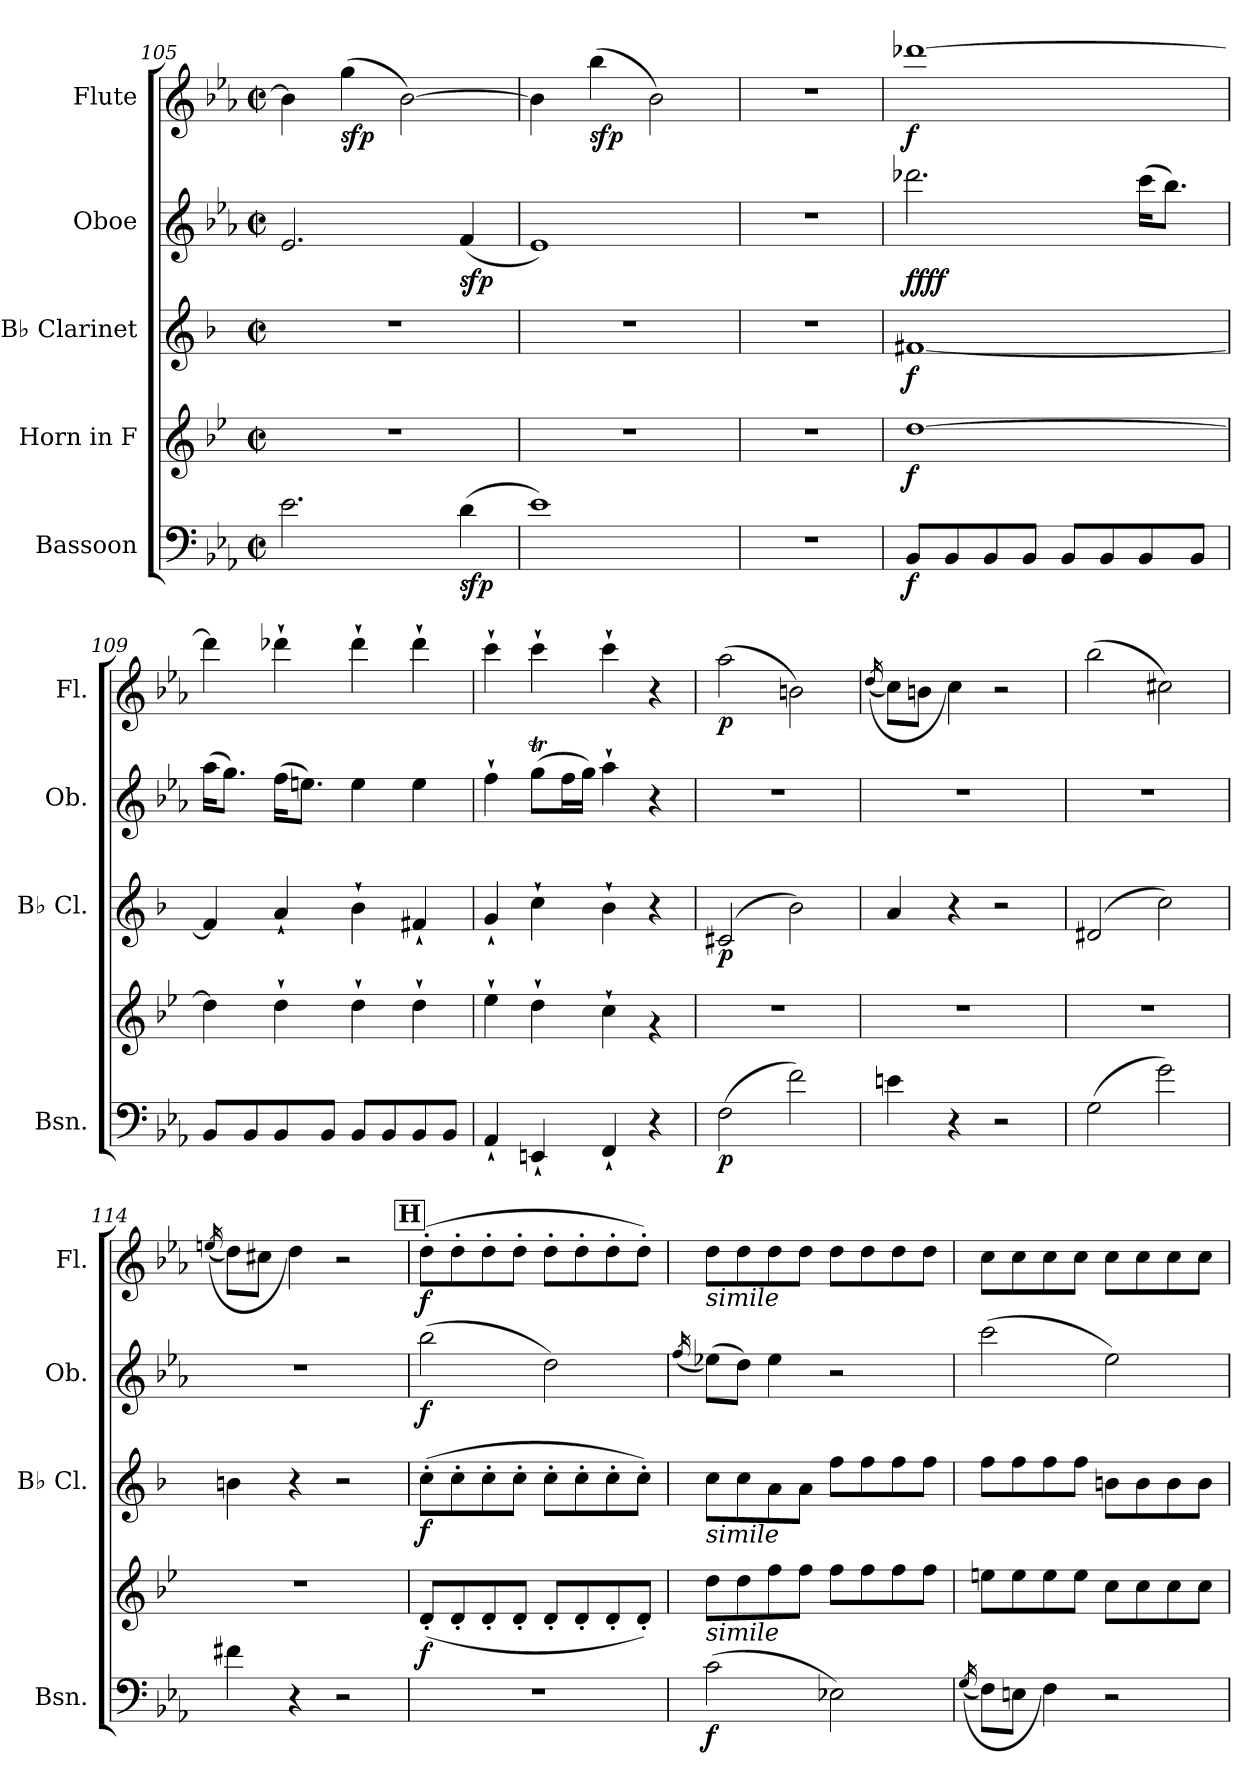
**kern	**dynam	**kern	**dynam	**kern	**dynam	**kern	**dynam	**kern	**dynam
*part5	*part5	*part4	*part4	*part3	*part3	*part2	*part2	*part1	*part1
*staff5	*staff5	*staff4	*staff4	*staff3	*staff3	*staff2	*staff2	*staff1	*staff1
*I"Bassoon	*	*I"Horn in F	*	*I"B♭ Clarinet	*	*I"Oboe	*	*I"Flute	*
*I'Bsn.	*	*	*	*I'B♭ Cl.	*	*I'Ob.	*	*I'Fl.	*
*clefF4	*	*clefG2	*	*clefG2	*	*clefG2	*	*clefG2	*
*	*	*ITrd4c7	*	*ITrd1c2	*	*	*	*	*
*k[b-e-a-]	*	*k[b-e-a-]	*	*k[b-e-a-]	*	*k[b-e-a-]	*	*k[b-e-a-]	*
*M2/2	*	*M2/2	*	*M2/2	*	*M2/2	*	*M2/2	*
*met(c|)	*	*met(c|)	*	*met(c|)	*	*met(c|)	*	*met(c|)	*
=105	=105	=105	=105	=105	=105	=105	=105	=105	=105
2.e-\	.	1r	.	1r	.	2.e-/	.	4b-\]	.
!	!	!	!	!	!	!	!	!	!LO:DY:b
.	.	.	.	.	.	.	.	(>4gg\	sfp
.	.	.	.	.	.	.	.	[2b-\)	.
!	!LO:DY:b	!	!	!	!	!	!LO:DY:b	!	!
(>4d\	sfp	.	.	.	.	(<4f/	sfp	.	.
=106	=106	=106	=106	=106	=106	=106	=106	=106	=106
1e-)	.	1r	.	1r	.	1e-)	.	4b-\]	.
!	!	!	!	!	!	!	!	!	!LO:DY:b
.	.	.	.	.	.	.	.	(>4bb-\	sfp
.	.	.	.	.	.	.	.	2b-\)	.
=107	=107	=107	=107	=107	=107	=107	=107	=107	=107
1r	.	1r	.	1r	.	1r	.	1r	.
!!LO:LB:g=z
=108	=108	=108	=108	=108	=108	=108	=108	=108	=108
!!LO:REH:place=s1:a:B:fs=14:t=G
*	*	*	*	*	*	*	*	*MM170	*
!	!LO:DY:b	!	!LO:DY:b	!	!LO:DY:b	!	!LO:DY:b	!	!
!	!	!	!	!	!	!	!LO:DY:n=1:b	!	!LO:DY:b
8BB-/L	f	[1g	f	[1en	f	2.ddd-X\	f fff	[1ddd-X	f
8BB-/	.	.	.	.	.	.	.	.	.
8BB-/	.	.	.	.	.	.	.	.	.
8BB-/J	.	.	.	.	.	.	.	.	.
8BB-/L	.	.	.	.	.	.	.	.	.
8BB-/	.	.	.	.	.	.	.	.	.
8BB-/	.	.	.	.	.	(>16ccc\KL	.	.	.
.	.	.	.	.	.	8.bb-\J)	.	.	.
8BB-/J	.	.	.	.	.	.	.	.	.
=109	=109	=109	=109	=109	=109	=109	=109	=109	=109
8BB-/L	.	4g\]	.	4e/]	.	(>16aa-\KL	.	4ddd-\]	.
.	.	.	.	.	.	8.gg\J)	.	.	.
8BB-/	.	.	.	.	.	.	.	.	.
8BB-/	.	4g`\	.	4g`/	.	(>16ff\KL	.	4ddd-X`\	.
.	.	.	.	.	.	8.een\J)	.	.	.
8BB-/J	.	.	.	.	.	.	.	.	.
8BB-/L	.	4g`\	.	4a-`\	.	4ee\	.	4ddd-`\	.
8BB-/	.	.	.	.	.	.	.	.	.
8BB-/	.	4g`\	.	4en`/	.	4ee\	.	4ddd-`\	.
8BB-/J	.	.	.	.	.	.	.	.	.
=110	=110	=110	=110	=110	=110	=110	=110	=110	=110
4AA-`/	.	4a-`\	.	4f`/	.	4ff`\	.	4ccc`\	.
4EEn`/	.	4g`\	.	4b-`\	.	(>8ggt\L	.	4ccc`\	.
.	.	.	.	.	.	16ff\L	.	.	.
.	.	.	.	.	.	16gg\JJ)	.	.	.
4FF`/	.	4f`\	.	4a-`\	.	4aa-`\	.	4ccc`\	.
4r	.	4rg	.	4r	.	4r	.	4r	.
=111	=111	=111	=111	=111	=111	=111	=111	=111	=111
!	!LO:DY:b	!	!	!	!LO:DY:b	!	!	!	!LO:DY:b
(>2F\	p	1r	.	(>2Bn/	p	1r	.	(>2aa-\	p
2f\)	.	.	.	2a-\)	.	.	.	2bn\)	.
=112	=112	=112	=112	=112	=112	=112	=112	=112	=112
.	.	.	.	.	.	.	.	(<(>16qdd/	.
4en\	.	1r	.	4g/	.	1r	.	8cc\L)	.
.	.	.	.	.	.	.	.	8bn\J	.
4r	.	.	.	4r	.	.	.	4cc\)	.
2r	.	.	.	2r	.	.	.	2r	.
=113	=113	=113	=113	=113	=113	=113	=113	=113	=113
(>2G\	.	1r	.	(>2c#X/	.	1r	.	(>2bb-\	.
2g\)	.	.	.	2b-\)	.	.	.	2cc#X\)	.
!!LO:PB:g=z
=114	=114	=114	=114	=114	=114	=114	=114	=114	=114
.	.	.	.	.	.	.	.	(<(>16qeen/	.
4f#X\	.	1r	.	4an\	.	1r	.	8dd\L)	.
.	.	.	.	.	.	.	.	8cc#X\J	.
4r	.	.	.	4r	.	.	.	4dd\)	.
2r	.	.	.	2r	.	.	.	2r	.
!!LO:REH:place=s1:a:B:fs=14:t=H
=115	=115	=115	=115	=115	=115	=115	=115	=115	=115
!	!	!	!LO:DY:b	!	!LO:DY:b	!	!LO:DY:b	!	!LO:DY:b
1r	.	(<8G'/L	f	(>8b-'\L	f	(>2bb-\	f	(>8dd'\L	f
.	.	8G'/	.	8b-'\	.	.	.	8dd'\	.
.	.	8G'/	.	8b-'\	.	.	.	8dd'\	.
.	.	8G'/J	.	8b-'\J	.	.	.	8dd'\J	.
.	.	8G'/L	.	8b-'\L	.	2dd\)	.	8dd'\L	.
.	.	8G'/	.	8b-'\	.	.	.	8dd'\	.
.	.	8G'/	.	8b-'\	.	.	.	8dd'\	.
.	.	8G'/J)	.	8b-'\J)	.	.	.	8dd'\J)	.
!!LO:LB:g=z
=116	=116	=116	=116	=116	=116	=116	=116	=116	=116
.	.	.	.	.	.	(<16qff/	.	.	.
!	!	!	!	!	!	!	!	!LO:TX:b:i:t=simile	!
!	!	!	!	!LO:TX:b:i:t=simile	!	!	!	!	!
!	!	!LO:TX:b:i:t=simile	!	!	!	!	!	!	!
!	!LO:DY:b	!	!	!	!	!	!	!	!
(>2c\	f	8g\L	.	8b-\L	.	(>8ee-X\L)	.	8dd\L	.
.	.	8g\	.	8b-\	.	8dd\J)	.	8dd\	.
.	.	8b-\	.	8g\	.	4ee-\	.	8dd\	.
.	.	8b-\J	.	8g\J	.	.	.	8dd\J	.
2E-X\)	.	8b-\L	.	8ee-\L	.	2r	.	8dd\L	.
.	.	8b-\	.	8ee-\	.	.	.	8dd\	.
.	.	8b-\	.	8ee-\	.	.	.	8dd\	.
.	.	8b-\J	.	8ee-\J	.	.	.	8dd\J	.
=117	=117	=117	=117	=117	=117	=117	=117	=117	=117
(<(>16qG/	.	.	.	.	.	.	.	.	.
8F\L)	.	8an\L	.	8ee-\L	.	(>2ccc\	.	8cc\L	.
8En\J	.	8a\	.	8ee-\	.	.	.	8cc\	.
4F\)	.	8a\	.	8ee-\	.	.	.	8cc\	.
.	.	8a\J	.	8ee-\J	.	.	.	8cc\J	.
2r	.	8f\L	.	8an\L	.	2ee-\)	.	8cc\L	.
.	.	8f\	.	8a\	.	.	.	8cc\	.
.	.	8f\	.	8a\	.	.	.	8cc\	.
.	.	8f\J	.	8a\J	.	.	.	8cc\J	.
=	=	=	=	=	=	=	=	=	=
*-	*-	*-	*-	*-	*-	*-	*-	*-	*-
